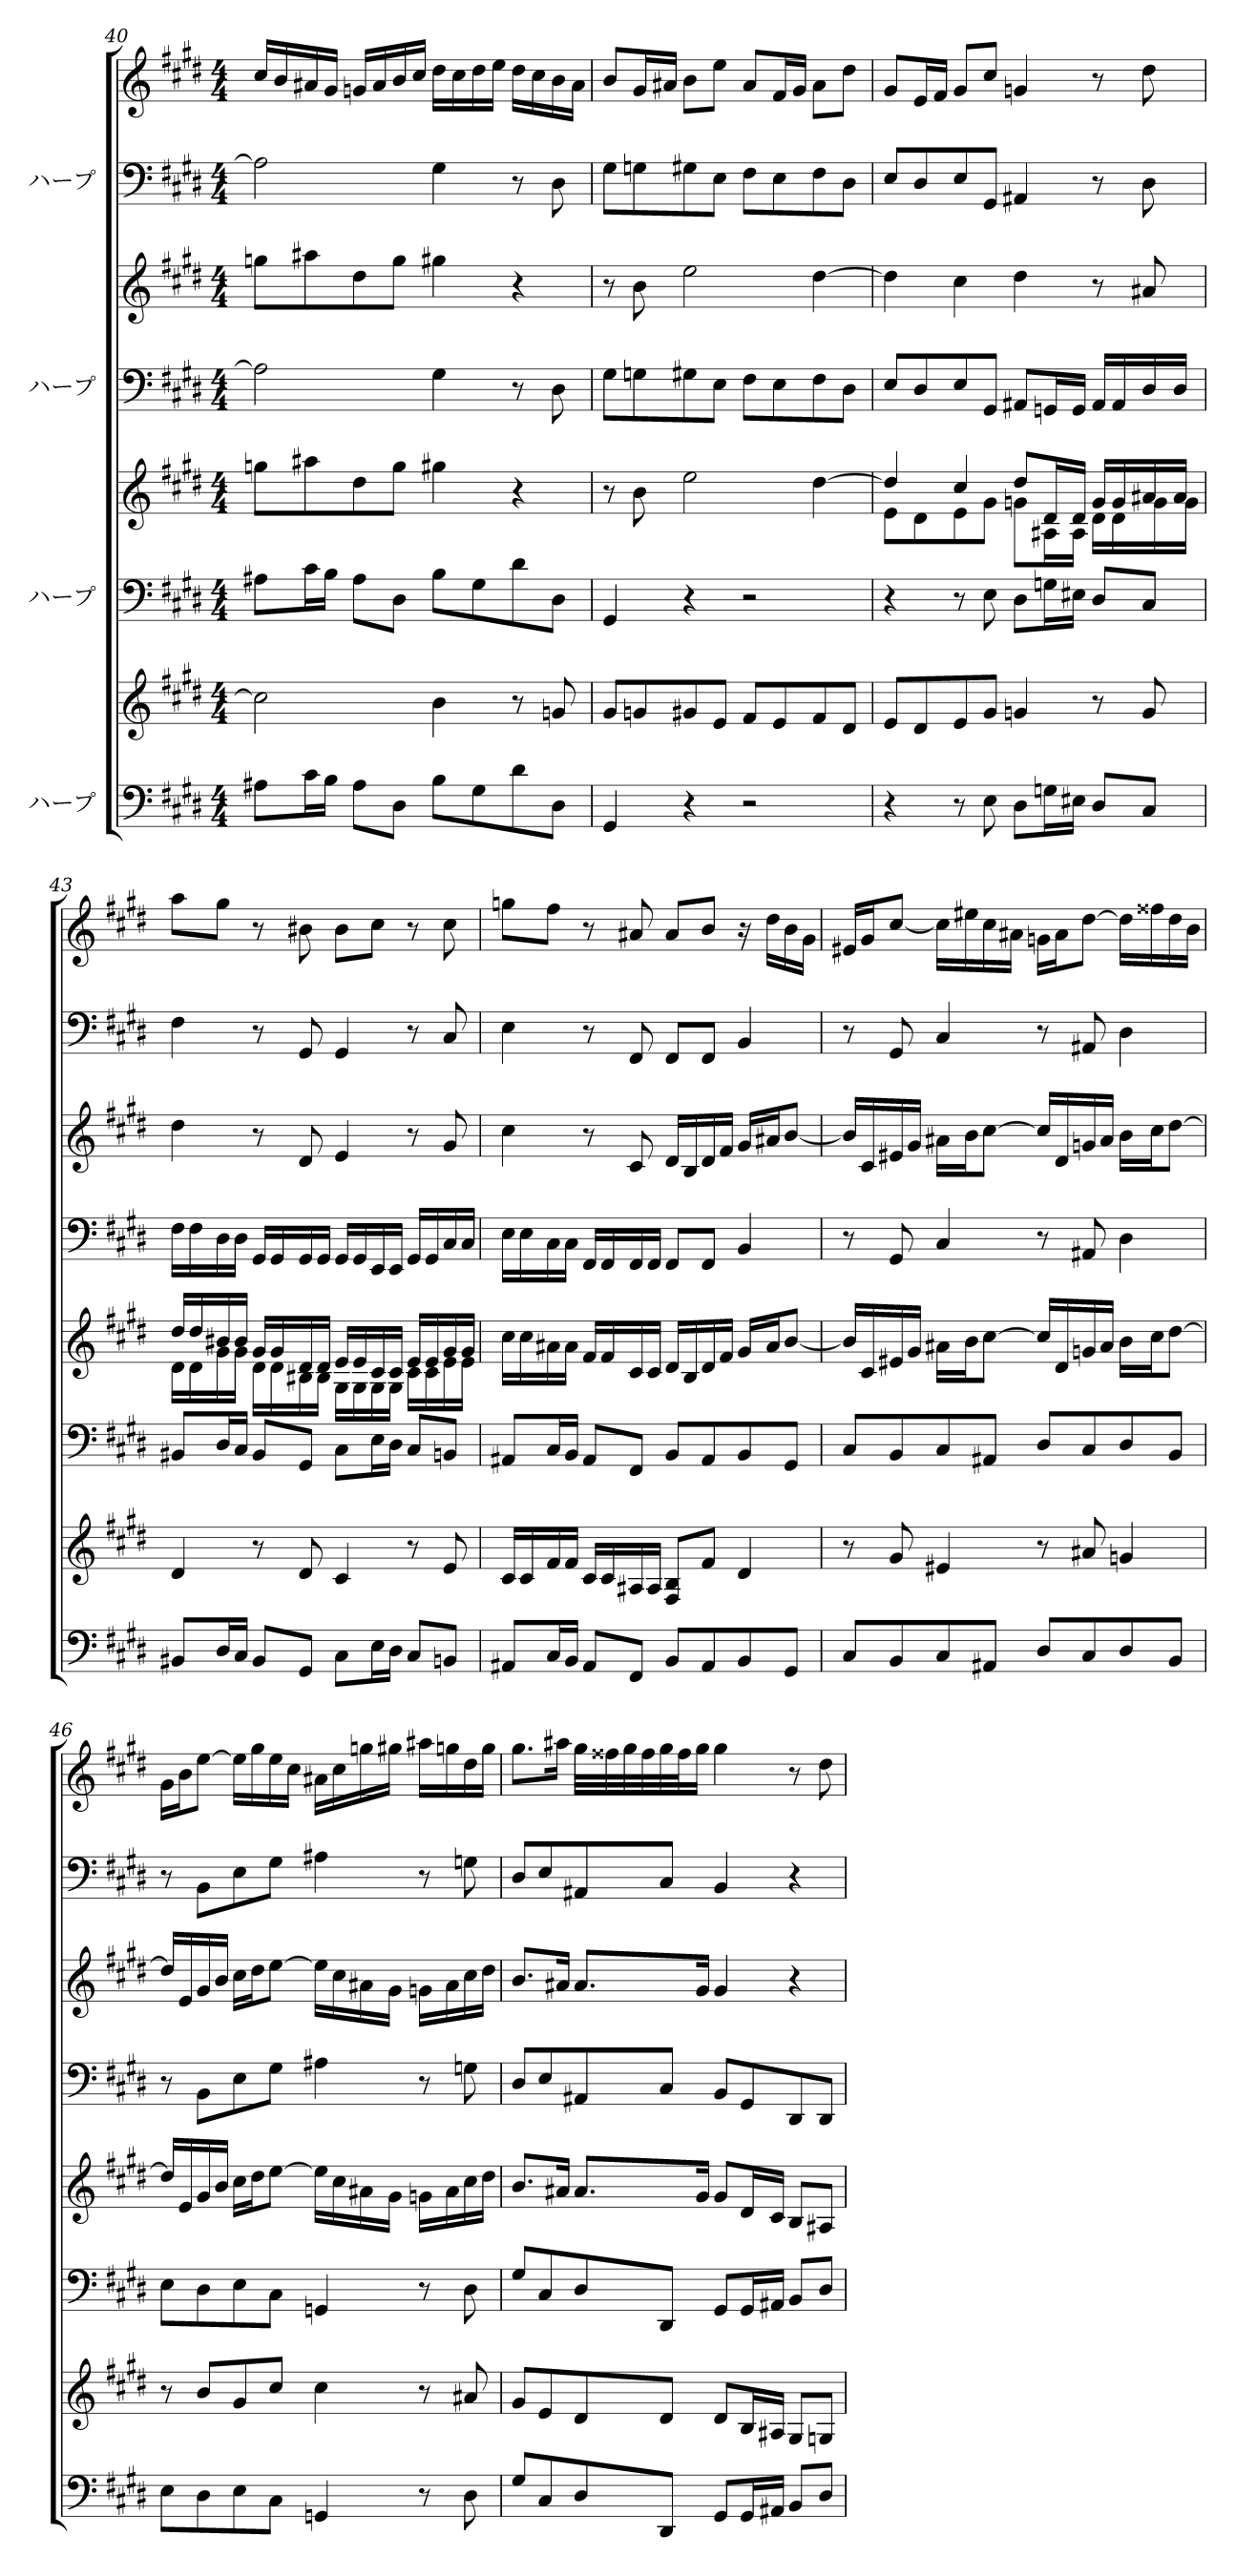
**kern	**kern	**kern	**kern	**kern	**kern	**kern	**kern
*part4	*part4	*part3	*part3	*part2	*part2	*part1	*part1
*staff8	*staff7	*staff6	*staff5	*staff4	*staff3	*staff2	*staff1
*I"ハープ	*	*I"ハープ	*	*I"ハープ	*	*I"ハープ	*
!!LO:PB:g=z
*clefF4	*clefG2	*clefF4	*clefG2	*clefF4	*clefG2	*clefF4	*clefG2
*k[f#c#g#d#]	*k[f#c#g#d#]	*k[f#c#g#d#]	*k[f#c#g#d#]	*k[f#c#g#d#]	*k[f#c#g#d#]	*k[f#c#g#d#]	*k[f#c#g#d#]
*M4/4	*M4/4	*M4/4	*M4/4	*M4/4	*M4/4	*M4/4	*M4/4
=40	=40	=40	=40	=40	=40	=40	=40
8A#X\L	2cc#\]	8A#X\L	8ggn\L	2A#\]	8ggn\L	2A#\]	16cc#/LL
.	.	.	.	.	.	.	16b/
16c#\L	.	16c#\L	8aa#X\	.	8aa#X\	.	16a#X/
16B\JJ	.	16B\JJ	.	.	.	.	16g#/JJ
8A#\L	.	8A#\L	8dd#\	.	8dd#\	.	16gn/LL
.	.	.	.	.	.	.	16a#/
8D#\J	.	8D#\J	8gg\J	.	8gg\J	.	16b/
.	.	.	.	.	.	.	16cc#/JJ
8B\L	4b\	8B\L	4gg#X\	4G#\	4gg#X\	4G#\	16dd#\LL
.	.	.	.	.	.	.	16cc#\
8G#\	.	8G#\	.	.	.	.	16dd#\
.	.	.	.	.	.	.	16ee\JJ
8d#\	8r	8d#\	4r	8r	4r	8r	16dd#\LL
.	.	.	.	.	.	.	16cc#\
8D#\J	8gn/	8D#\J	.	8D#\	.	8D#\	16b\
.	.	.	.	.	.	.	16a#\JJ
=41	=41	=41	=41	=41	=41	=41	=41
4GG#/	8g#/L	4GG#/	8r	8G#\L	8r	8G#\L	8b/L
.	8gn/	.	8b\	8Gn\	8b\	8Gn\	16g#/L
.	.	.	.	.	.	.	16a#X/JJ
4r	8g#X/	4r	2ee\	8G#X\	2ee\	8G#X\	8b\L
.	8e/J	.	.	8E\J	.	8E\J	8ee\J
2r	8f#/L	2r	.	8F#\L	.	8F#\L	8a#/L
.	8e/	.	.	8E\	.	8E\	16f#/L
.	.	.	.	.	.	.	16g#/JJ
.	8f#/	.	[4dd#\	8F#\	[4dd#\	8F#\	8a#\L
.	8d#/J	.	.	8D#\J	.	8D#\J	8dd#\J
!!LO:PB:g=z
=42	=42	=42	=42	=42	=42	=42	=42
*	*	*	*^	*	*	*	*
4r	8e/L	4r	4dd#/]	8e\L	8E/L	4dd#\]	8E/L	8g#/L
.	8d#/	.	.	8d#\	8D#/	.	8D#/	16e/L
.	.	.	.	.	.	.	.	16f#/JJ
8r	8e/	8r	4cc#/	8e\	8E/	4cc#\	8E/	8g#/L
8E\	8g#/J	8E\	.	8g#\J	8GG#/J	.	8GG#/J	8cc#/J
8D#\L	4gn/	8D#\L	8dd#/L	8gn\L	8AA#X/L	4dd#\	4AA#X/	4gn/
16Gn\L	.	16Gn\L	16d#/L	16A#X\L	16GGn/L	.	.	.
16E#X\JJ	.	16E#X\JJ	16d#/JJ	16A#\JJ	16GG/JJ	.	.	.
8D#/L	8r	8D#/L	16g/LL	16d#\LL	16AA#/LL	8r	8r	8r
.	.	.	16g/	16d#\	16AA#/	.	.	.
8C#/J	8g/	8C#/J	16a#X/	16g\	16D#/	8a#X/	8D#\	8dd#\
.	.	.	16a#/JJ	16g\JJ	16D#/JJ	.	.	.
=43	=43	=43	=43	=43	=43	=43	=43	=43
8BB#X/L	4d#/	8BB#X/L	16dd#/LL	16d#\LL	16F#\LL	4dd#\	4F#\	8aa\L
.	.	.	16dd#/	16d#\	16F#\	.	.	.
16D#/L	.	16D#/L	16b#X/	16g#\	16D#\	.	.	8gg#\J
16C#/JJ	.	16C#/JJ	16b#/JJ	16g#\JJ	16D#\JJ	.	.	.
8BB#/L	8r	8BB#/L	16g#/LL	16d#\LL	16GG#/LL	8r	8r	8r
.	.	.	16g#/	16d#\	16GG#/	.	.	.
8GG#/J	8d#/	8GG#/J	16d#/	16B#X\	16GG#/	8d#/	8GG#/	8b#X\
.	.	.	16d#/JJ	16B#\JJ	16GG#/JJ	.	.	.
8C#\L	4c#/	8C#\L	16e/LL	16G#\LL	16GG#/LL	4e/	4GG#/	8b#\L
.	.	.	16e/	16G#\	16GG#/	.	.	.
16E\L	.	16E\L	16c#/	16G#\	16EE/	.	.	8cc#\J
16D#\JJ	.	16D#\JJ	16c#/JJ	16G#\JJ	16EE/JJ	.	.	.
8C#/L	8r	8C#/L	16e/LL	16c#\LL	16GG#/LL	8r	8r	8r
.	.	.	16e/	16c#\	16GG#/	.	.	.
8BBn/J	8e/	8BBn/J	16g#/	16e\	16C#/	8g#/	8C#/	8cc#\
.	.	.	16g#/JJ	16e\JJ	16C#/JJ	.	.	.
*	*	*	*v	*v	*	*	*	*
!!LO:PB:g=z
=44	=44	=44	=44	=44	=44	=44	=44
8AA#X/L	16c#/LL	8AA#X/L	16cc#\LL	16E\LL	4cc#\	4E\	8ggn\L
.	16c#/	.	16cc#\	16E\	.	.	.
16C#/L	16f#/	16C#/L	16a#X\	16C#\	.	.	8ff#\J
16BB/JJ	16f#/JJ	16BB/JJ	16a#\JJ	16C#\JJ	.	.	.
8AA#/L	16c#/LL	8AA#/L	16f#/LL	16FF#/LL	8r	8r	8r
.	16c#/	.	16f#/	16FF#/	.	.	.
8FF#/J	16A#X/	8FF#/J	16c#/	16FF#/	8c#/	8FF#/	8a#X/
.	16A#/JJ	.	16c#/JJ	16FF#/JJ	.	.	.
8BB/L	8F#/ 8B/L	8BB/L	16d#/LL	8FF#/L	16d#/LL	8FF#/L	8a#/L
.	.	.	16B/	.	16B/	.	.
8AA#/	8f#/J	8AA#/	16d#/	8FF#/J	16d#/	8FF#/J	8b/J
.	.	.	16f#/JJ	.	16f#/JJ	.	.
8BB/	4d#/	8BB/	16g#/LL	4BB/	16g#/LL	4BB/	16r
.	.	.	16a#/J	.	16a#X/J	.	16dd#\LL
8GG#/J	.	8GG#/J	[8b/J	.	[8b/J	.	16b\
.	.	.	.	.	.	.	16g#\JJ
=45	=45	=45	=45	=45	=45	=45	=45
8C#/L	8r	8C#/L	16b/LL]	8r	16b/LL]	8r	16e#X/LL
.	.	.	16c#/	.	16c#/	.	16g#/J
8BB/	8g#/	8BB/	16e#X/	8GG#/	16e#X/	8GG#/	[8cc#/J
.	.	.	16g#/JJ	.	16g#/JJ	.	.
8C#/	4e#X/	8C#/	16a#X\LL	4C#/	16a#X\LL	4C#/	16cc#\LL]
.	.	.	16b\J	.	16b\J	.	16ee#X\
8AA#X/J	.	8AA#X/J	[8cc#\J	.	[8cc#\J	.	16cc#\
.	.	.	.	.	.	.	16a#X\JJ
8D#/L	8r	8D#/L	16cc#/LL]	8r	16cc#/LL]	8r	16gn\LL
.	.	.	16d#/	.	16d#/	.	16a#\J
8C#/	8a#X/	8C#/	16gn/	8AA#X/	16gn/	8AA#X/	[8dd#\J
.	.	.	16a#/JJ	.	16a#/JJ	.	.
8D#/	4gn/	8D#/	16b\LL	4D#\	16b\LL	4D#\	16dd#\LL]
.	.	.	16cc#\J	.	16cc#\J	.	16ff##X\
8BB/J	.	8BB/J	[8dd#\J	.	[8dd#\J	.	16dd#\
.	.	.	.	.	.	.	16b\JJ
!!LO:PB:g=z
=46	=46	=46	=46	=46	=46	=46	=46
8E\L	8r	8E\L	16dd#/LL]	8r	16dd#/LL]	8r	16g#\LL
.	.	.	16e/	.	16e/	.	16b\J
8D#\	8b/L	8D#\	16g#/	8BB\L	16g#/	8BB\L	[8ee\J
.	.	.	16b/JJ	.	16b/JJ	.	.
8E\	8g#/	8E\	16cc#\LL	8E\	16cc#\LL	8E\	16ee\LL]
.	.	.	16dd#\J	.	16dd#\J	.	16gg#\
8C#\J	8cc#/J	8C#\J	[8ee\J	8G#\J	[8ee\J	8G#\J	16ee\
.	.	.	.	.	.	.	16cc#\JJ
4GGn/	4cc#\	4GGn/	16ee\LL]	4A#X\	16ee\LL]	4A#X\	16a#X\LL
.	.	.	16cc#\	.	16cc#\	.	16cc#\
.	.	.	16a#X\	.	16a#X\	.	16ggn\
.	.	.	16g#\JJ	.	16g#\JJ	.	16gg#X\JJ
8r	8r	8r	16gn\LL	8r	16gn\LL	8r	16aa#X\LL
.	.	.	16a#\	.	16a#\	.	16ggn\
8D#\	8a#X/	8D#\	16cc#\	8Gn\	16cc#\	8Gn\	16dd#\
.	.	.	16dd#\JJ	.	16dd#\JJ	.	16gg\JJ
=47	=47	=47	=47	=47	=47	=47	=47
8G#/L	8g#/L	8G#/L	8.b/L	8D#/L	8.b/L	8D#/L	8.gg#\L
8C#/	8e/	8C#/	.	8E/	.	8E/	.
.	.	.	16a#X/Jk	.	16a#X/Jk	.	16aa#X\Jk
8D#/	8d#/	8D#/	8.a#/L	8AA#X/	8.a#/L	8AA#X/	32gg#\LLL
.	.	.	.	.	.	.	32ff##X\
.	.	.	.	.	.	.	32gg#\
.	.	.	.	.	.	.	32ff##\
8DD#/J	8d#/J	8DD#/J	.	8C#/J	.	8C#/J	32gg#\
.	.	.	.	.	.	.	32ff##\J
.	.	.	16g#/Jk	.	16g#/Jk	.	16gg#\JJ
8GG#/L	8d#/L	8GG#/L	8g#/L	8BB/L	4g#/	4BB/	4gg#\
16GG#/L	16B/L	16GG#/L	16d#/L	8GG#/	.	.	.
16AA#X/JJ	16A#X/JJ	16AA#X/JJ	16c#/JJ	.	.	.	.
8BB/L	8G#/L	8BB/L	8B/L	8DD#/	4r	4r	8r
8D#/J	8Gn/J	8D#/J	8A#X/J	8DD#/J	.	.	8dd#\
=	=	=	=	=	=	=	=
*-	*-	*-	*-	*-	*-	*-	*-
